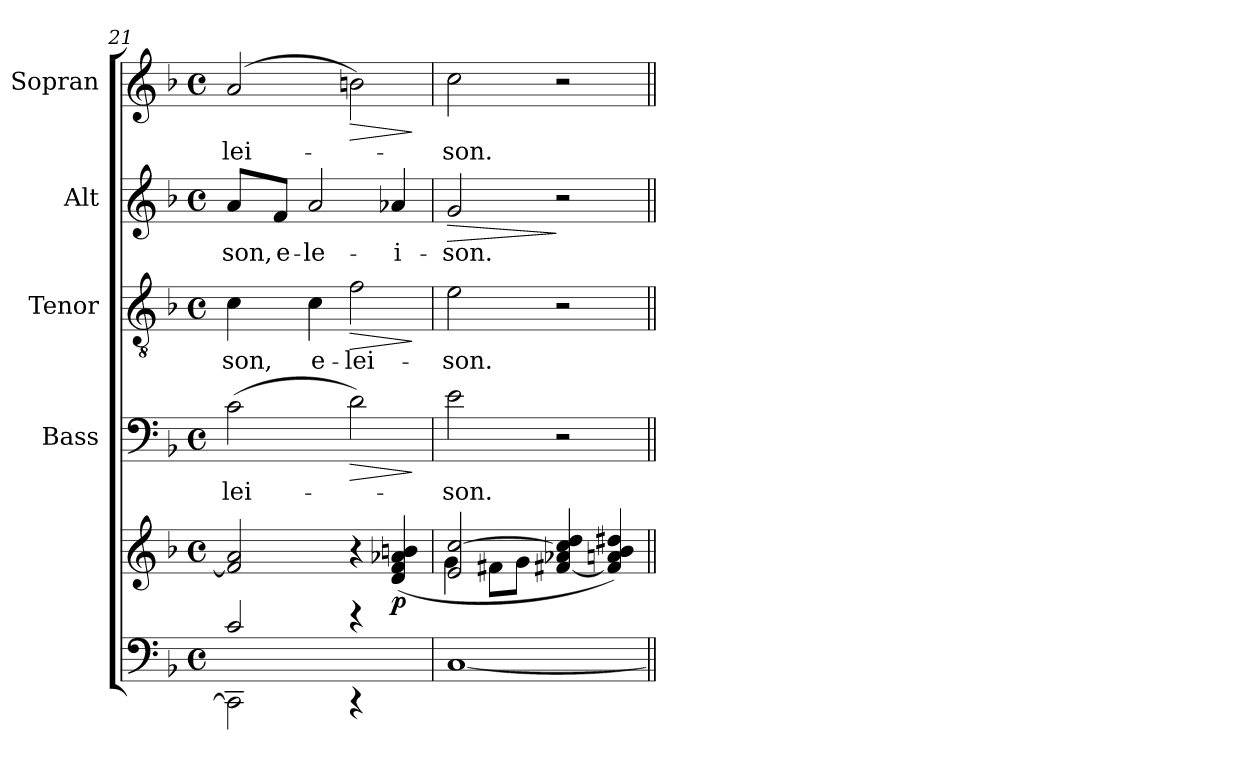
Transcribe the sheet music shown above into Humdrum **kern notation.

**kern	**kern	**dynam	**kern	**text	**dynam	**kern	**text	**dynam	**kern	**text	**dynam	**kern	**text	**dynam
*part5	*part5	*part5	*part4	*part4	*part4	*part3	*part3	*part3	*part2	*part2	*part2	*part1	*part1	*part1
*staff6	*staff5	*staff5/6	*staff4	*staff4	*staff4	*staff3	*staff3	*staff3	*staff2	*staff2	*staff2	*staff1	*staff1	*staff1
*	*	*	*I"Bass	*	*	*I"Tenor	*	*	*I"Alt	*	*	*I"Sopran	*	*
*	*	*	*I'B.	*	*	*I'T.	*	*	*I'A.	*	*	*I'S.	*	*
*clefF4	*clefG2	*	*clefF4	*	*	*clefGv2	*	*	*clefG2	*	*	*clefG2	*	*
*k[b-]	*k[b-]	*	*k[b-]	*	*	*k[b-]	*	*	*k[b-]	*	*	*k[b-]	*	*
*F:	*F:	*	*F:	*	*	*F:	*	*	*F:	*	*	*F:	*	*
*M4/4	*M4/4	*	*M4/4	*	*	*M4/4	*	*	*M4/4	*	*	*M4/4	*	*
*met(c)	*met(c)	*	*met(c)	*	*	*met(c)	*	*	*met(c)	*	*	*met(c)	*	*
=21	=21	=21	=21	=21	=21	=21	=21	=21	=21	=21	=21	=21	=21	=21
*^	*	*	*	*	*	*	*	*	*	*	*	*	*	*
!	!	!	!	!	!LO:LY:b	!	!	!LO:LY:b	!	!	!LO:LY:b	!	!	!LO:LY:b	!
2c/	2CC\]	2f/] 2a/	.	(>2c\	-lei-	.	4c\	-son,	.	8a/L	-son,	.	(2a/	-lei-	.
!	!	!	!	!	!	!	!	!	!	!	!LO:LY:b	!	!	!	!
.	.	.	.	.	.	.	.	.	.	8f/J	e-	.	.	.	.
!	!	!	!	!	!	!	!	!LO:LY:b	!	!	!LO:LY:b	!	!	!	!
.	.	.	.	.	.	.	4c\	e-	.	2a/	-le-	.	.	.	.
!	!	!	!	!	!	!LO:HP:b	!	!LO:LY:b	!LO:HP:b	!	!	!	!	!	!LO:HP:b
4r	4r	4r	.	2d\)	.	>	2f\	-lei-	>	.	.	.	2bn\)	.	>
!	!	!	!LO:DY:b	!	!	!	!	!	!	!	!LO:LY:b	!	!	!	!
4ryy	4ryy	(4d/ 4f/ 4a-X/ 4bn/	p	.	.	.	.	.	.	4a-X/	-i-	.	.	.	.
*v	*v	*	*	*	*	*	*	*	*	*	*	*	*	*	*
.	.	.	.	.	]	.	.	]	.	.	.	.	.	]
!!LO:PB:g=z
=22	=22	=22	=22	=22	=22	=22	=22	=22	=22	=22	=22	=22	=22	=22
*	*^	*	*	*	*	*	*	*	*	*	*	*	*	*
!	!	!	!	!	!LO:LY:b	!	!	!LO:LY:b	!	!	!LO:LY:b	!LO:HP:b	!	!LO:LY:b	!
[1C	2e/ [>2cc/	4g\	.	2e\	-son.	.	2e\	-son.	.	2g/	-son.	>	2cc\	-son.	.
.	.	8f#X\L	.	.	.	.	.	.	.	.	.	.	.	.	.
.	.	8g\J	.	.	.	.	.	.	.	.	.	.	.	.	.
.	[<4f#X/ 4a-X/ 4cc/] 4dd/	2ryy	.	2r	.	.	2r	.	.	2r	.	]	2r	.	.
.	4f#/] 4an/ 4b-/ 4dd#X/)	.	.	.	.	.	.	.	.	.	.	.	.	.	.
*	*v	*v	*	*	*	*	*	*	*	*	*	*	*	*	*
=||	=||	=||	=||	=||	=||	=||	=||	=||	=||	=||	=||	=||	=||	=||
*-	*-	*-	*-	*-	*-	*-	*-	*-	*-	*-	*-	*-	*-	*-
